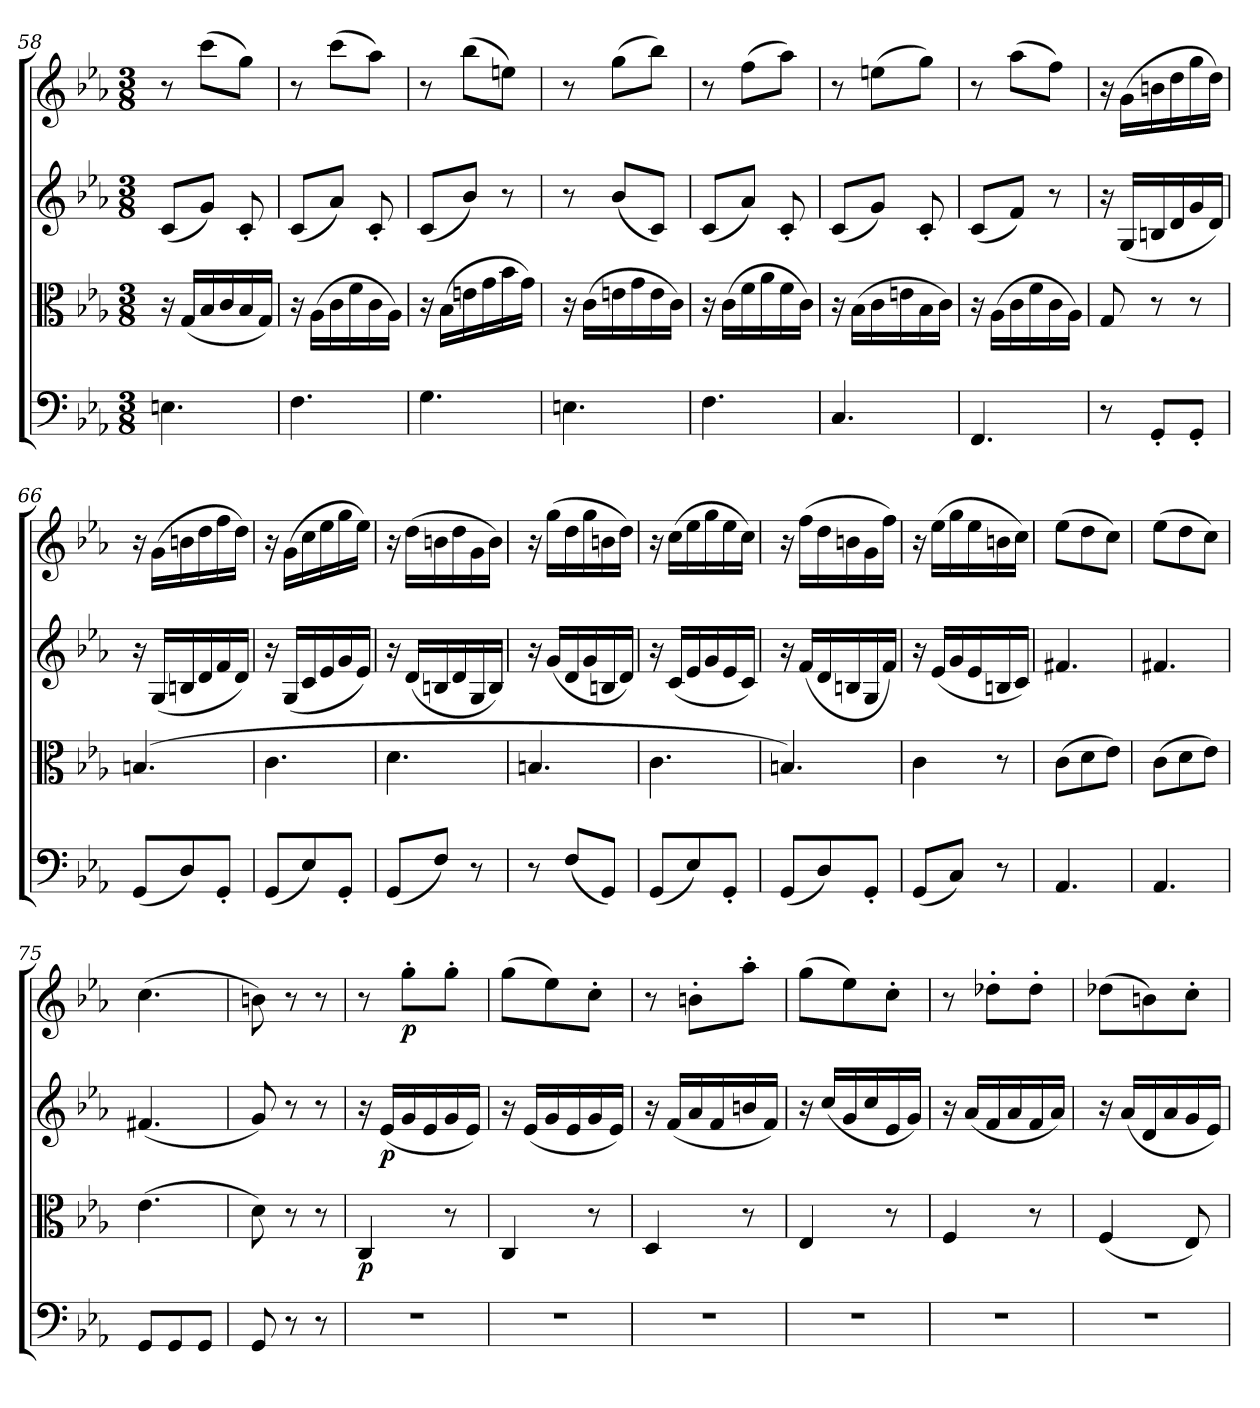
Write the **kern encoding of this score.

**kern	**kern	**dynam	**kern	**dynam	**kern	**dynam
*part4	*part3	*part3	*part2	*part2	*part1	*part1
*staff4	*staff3	*staff3	*staff2	*staff2	*staff1	*staff1
*clefF4	*clefC3	*	*clefG2	*	*clefG2	*
*k[b-e-a-]	*k[b-e-a-]	*	*k[b-e-a-]	*	*k[b-e-a-]	*
*c:	*c:	*	*c:	*	*c:	*
*M3/8	*M3/8	*	*M3/8	*	*M3/8	*
=58	=58	=58	=58	=58	=58	=58
4.En\	16r	.	(8c/L	.	8r	.
.	(16G/LL	.	.	.	.	.
.	16B-/	.	8g/J)	.	(8ccc\L	.
.	16c/	.	.	.	.	.
.	16B-/	.	8c'/	.	8gg\J)	.
.	16G/JJ)	.	.	.	.	.
=59	=59	=59	=59	=59	=59	=59
4.F\	16r	.	(8c/L	.	8r	.
.	(16A-\LL	.	.	.	.	.
.	16c\	.	8a-/J)	.	(8ccc\L	.
.	16f\	.	.	.	.	.
.	16c\	.	8c'/	.	8aa-\J)	.
.	16A-\JJ)	.	.	.	.	.
=60	=60	=60	=60	=60	=60	=60
4.G\	16r	.	(8c/L	.	8r	.
.	(16B-\LL	.	.	.	.	.
.	16en\	.	8b-/J)	.	(8bb-\L	.
.	16g\	.	.	.	.	.
.	16b-\	.	8r	.	8een\J)	.
.	16g\JJ)	.	.	.	.	.
=61	=61	=61	=61	=61	=61	=61
4.En\	16r	.	8r	.	8r	.
.	(16c\LL	.	.	.	.	.
.	16en\	.	(8b-/L	.	(8gg\L	.
.	16g\	.	.	.	.	.
.	16e\	.	8c/J)	.	8bb-\J)	.
.	16c\JJ)	.	.	.	.	.
=62	=62	=62	=62	=62	=62	=62
4.F\	16r	.	(8c/L	.	8r	.
.	(16c\LL	.	.	.	.	.
.	16f\	.	8a-/J)	.	(8ff\L	.
.	16a-\	.	.	.	.	.
.	16f\	.	8c'/	.	8aa-\J)	.
.	16c\JJ)	.	.	.	.	.
=63	=63	=63	=63	=63	=63	=63
4.C/	16r	.	(8c/L	.	8r	.
.	(16B-\LL	.	.	.	.	.
.	16c\	.	8g/J)	.	(8een\L	.
.	16en\	.	.	.	.	.
.	16B-\	.	8c'/	.	8gg\J)	.
.	16c\JJ)	.	.	.	.	.
=64	=64	=64	=64	=64	=64	=64
4.FF/	16r	.	(8c/L	.	8r	.
.	(16A-\LL	.	.	.	.	.
.	16c\	.	8f/J)	.	(8aa-\L	.
.	16f\	.	.	.	.	.
.	16c\	.	8r	.	8ff\J)	.
.	16A-\JJ)	.	.	.	.	.
=65	=65	=65	=65	=65	=65	=65
8r	8G/	.	16r	.	16r	.
.	.	.	(16G/LL	.	(16g\LL	.
8GG'/L	8r	.	16Bn/	.	16bn\	.
.	.	.	16d/	.	16dd\	.
8GG'/J	8r	.	16g/	.	16gg\	.
.	.	.	16d/JJ)	.	16dd\JJ)	.
=66	=66	=66	=66	=66	=66	=66
(8GG/L	(4.Bn/	.	16r	.	16r	.
.	.	.	(16G/LL	.	(16g\LL	.
8D/)	.	.	16Bn/	.	16bn\	.
.	.	.	16d/	.	16dd\	.
8GG'/J	.	.	16f/	.	16ff\	.
.	.	.	16d/JJ)	.	16dd\JJ)	.
=67	=67	=67	=67	=67	=67	=67
(8GG/L	4.c\	.	16r	.	16r	.
.	.	.	(16G/LL	.	(16g\LL	.
8E-/)	.	.	16c/	.	16cc\	.
.	.	.	16e-/	.	16ee-\	.
8GG'/J	.	.	16g/	.	16gg\	.
.	.	.	16e-/JJ)	.	16ee-\JJ)	.
=68	=68	=68	=68	=68	=68	=68
(8GG/L	4.d\	.	16r	.	16r	.
.	.	.	(16d/LL	.	(16dd\LL	.
8F/J)	.	.	16Bn/	.	16bn\	.
.	.	.	16d/	.	16dd\	.
8r	.	.	16G/	.	16g\	.
.	.	.	16B/JJ)	.	16b\JJ)	.
=69	=69	=69	=69	=69	=69	=69
8r	4.Bn/	.	16r	.	16r	.
.	.	.	(16g/LL	.	(16gg\LL	.
(8F/L	.	.	16d/	.	16dd\	.
.	.	.	16g/	.	16gg\	.
8GG/J)	.	.	16Bn/	.	16bn\	.
.	.	.	16d/JJ)	.	16dd\JJ)	.
=70	=70	=70	=70	=70	=70	=70
(8GG/L	4.c\	.	16r	.	16r	.
.	.	.	(16c/LL	.	(16cc\LL	.
8E-/)	.	.	16e-/	.	16ee-\	.
.	.	.	16g/	.	16gg\	.
8GG'/J	.	.	16e-/	.	16ee-\	.
.	.	.	16c/JJ)	.	16cc\JJ)	.
=71	=71	=71	=71	=71	=71	=71
(8GG/L	4.Bn/)	.	16r	.	16r	.
.	.	.	(16f/LL	.	(16ff\LL	.
8D/)	.	.	16d/	.	16dd\	.
.	.	.	16Bn/	.	16bn\	.
8GG'/J	.	.	16G/	.	16g\	.
.	.	.	16f/JJ)	.	16ff\JJ)	.
=72	=72	=72	=72	=72	=72	=72
(8GG/L	4c\	.	16r	.	16r	.
.	.	.	(16e-/LL	.	(16ee-\LL	.
8C/J)	.	.	16g/	.	16gg\	.
.	.	.	16e-/	.	16ee-\	.
8r	8r	.	16Bn/	.	16bn\	.
.	.	.	16c/JJ)	.	16cc\JJ)	.
=73	=73	=73	=73	=73	=73	=73
4.AA-/	(8c\L	.	4.f#X/	.	(8ee-\L	.
.	8d\	.	.	.	8dd\	.
.	8e-\J)	.	.	.	8cc\J)	.
=74	=74	=74	=74	=74	=74	=74
4.AA-/	(8c\L	.	4.f#X/	.	(8ee-\L	.
.	8d\	.	.	.	8dd\	.
.	8e-\J)	.	.	.	8cc\J)	.
=75	=75	=75	=75	=75	=75	=75
8GG/L	(4.e-\	.	(4.f#X/	.	(4.cc\	.
8GG/	.	.	.	.	.	.
8GG/J	.	.	.	.	.	.
=76	=76	=76	=76	=76	=76	=76
8GG/	8d\)	.	8g/)	.	8bn\)	.
8r	8r	.	8r	.	8r	.
8r	8r	.	8r	.	8r	.
=77	=77	=77	=77	=77	=77	=77
4.r	4C/	p	16r	.	8r	.
.	.	.	(16e-/LL	p	.	.
.	.	.	16g/	.	8gg'\L	p
.	.	.	16e-/	.	.	.
.	8r	.	16g/	.	8gg'\J	.
.	.	.	16e-/JJ)	.	.	.
=78	=78	=78	=78	=78	=78	=78
4.r	4C/	.	16r	.	(8gg\L	.
.	.	.	(16e-/LL	.	.	.
.	.	.	16g/	.	8ee-\)	.
.	.	.	16e-/	.	.	.
.	8r	.	16g/	.	8cc'\J	.
.	.	.	16e-/JJ)	.	.	.
=79	=79	=79	=79	=79	=79	=79
4.r	4D/	.	16r	.	8r	.
.	.	.	(16f/LL	.	.	.
.	.	.	16a-/	.	8bn'\L	.
.	.	.	16f/	.	.	.
.	8r	.	16bn/	.	8aa-'\J	.
.	.	.	16f/JJ)	.	.	.
=80	=80	=80	=80	=80	=80	=80
4.r	4E-/	.	16r	.	(8gg\L	.
.	.	.	(16cc/LL	.	.	.
.	.	.	16g/	.	8ee-\)	.
.	.	.	16cc/	.	.	.
.	8r	.	16e-/	.	8cc'\J	.
.	.	.	16g/JJ)	.	.	.
=81	=81	=81	=81	=81	=81	=81
4.r	4F/	.	16r	.	8r	.
.	.	.	(16a-/LL	.	.	.
.	.	.	16f/	.	8dd-X'\L	.
.	.	.	16a-/	.	.	.
.	8r	.	16f/	.	8dd-'\J	.
.	.	.	16a-/JJ)	.	.	.
=82	=82	=82	=82	=82	=82	=82
4.r	(4F/	.	16r	.	(8dd-X\L	.
.	.	.	(16a-/LL	.	.	.
.	.	.	16d/	.	8bn\)	.
.	.	.	16a-/	.	.	.
.	8E-/)	.	16g/	.	8cc'\J	.
.	.	.	16e-/JJ)	.	.	.
=	=	=	=	=	=	=
*-	*-	*-	*-	*-	*-	*-
